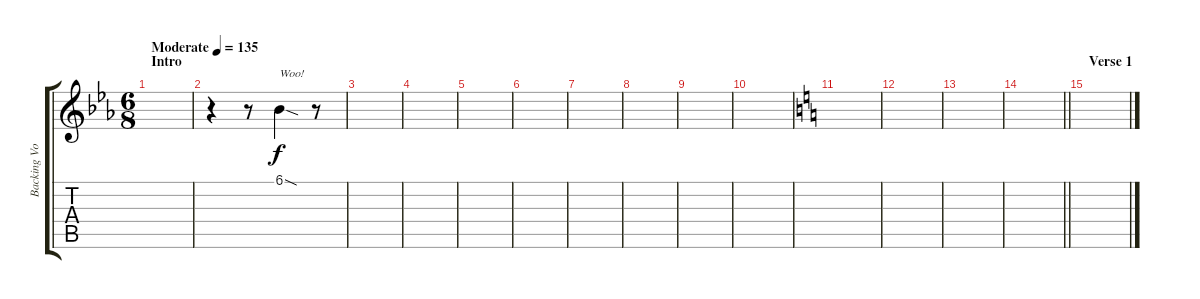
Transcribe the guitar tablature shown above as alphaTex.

\track ("Backing Vocals - James Johnston" "Backing Vo") {instrument altosax}
\staff {score tabs}
\tuning (E4 B3 G3 D3 A2 E2) {hide}
\ts (6 8)
\section ("" "Intro")
\tempo (135 "Moderate")
\clef g2
\ks cminor
|
r.4 r.8 6.1{sod}.4{txt "Woo!"} r.8 |
|
|
|
|
|
|
|
|
\ks c
|
|
|
\barLineRight lightlight
|
\section ("" "Verse 1")
